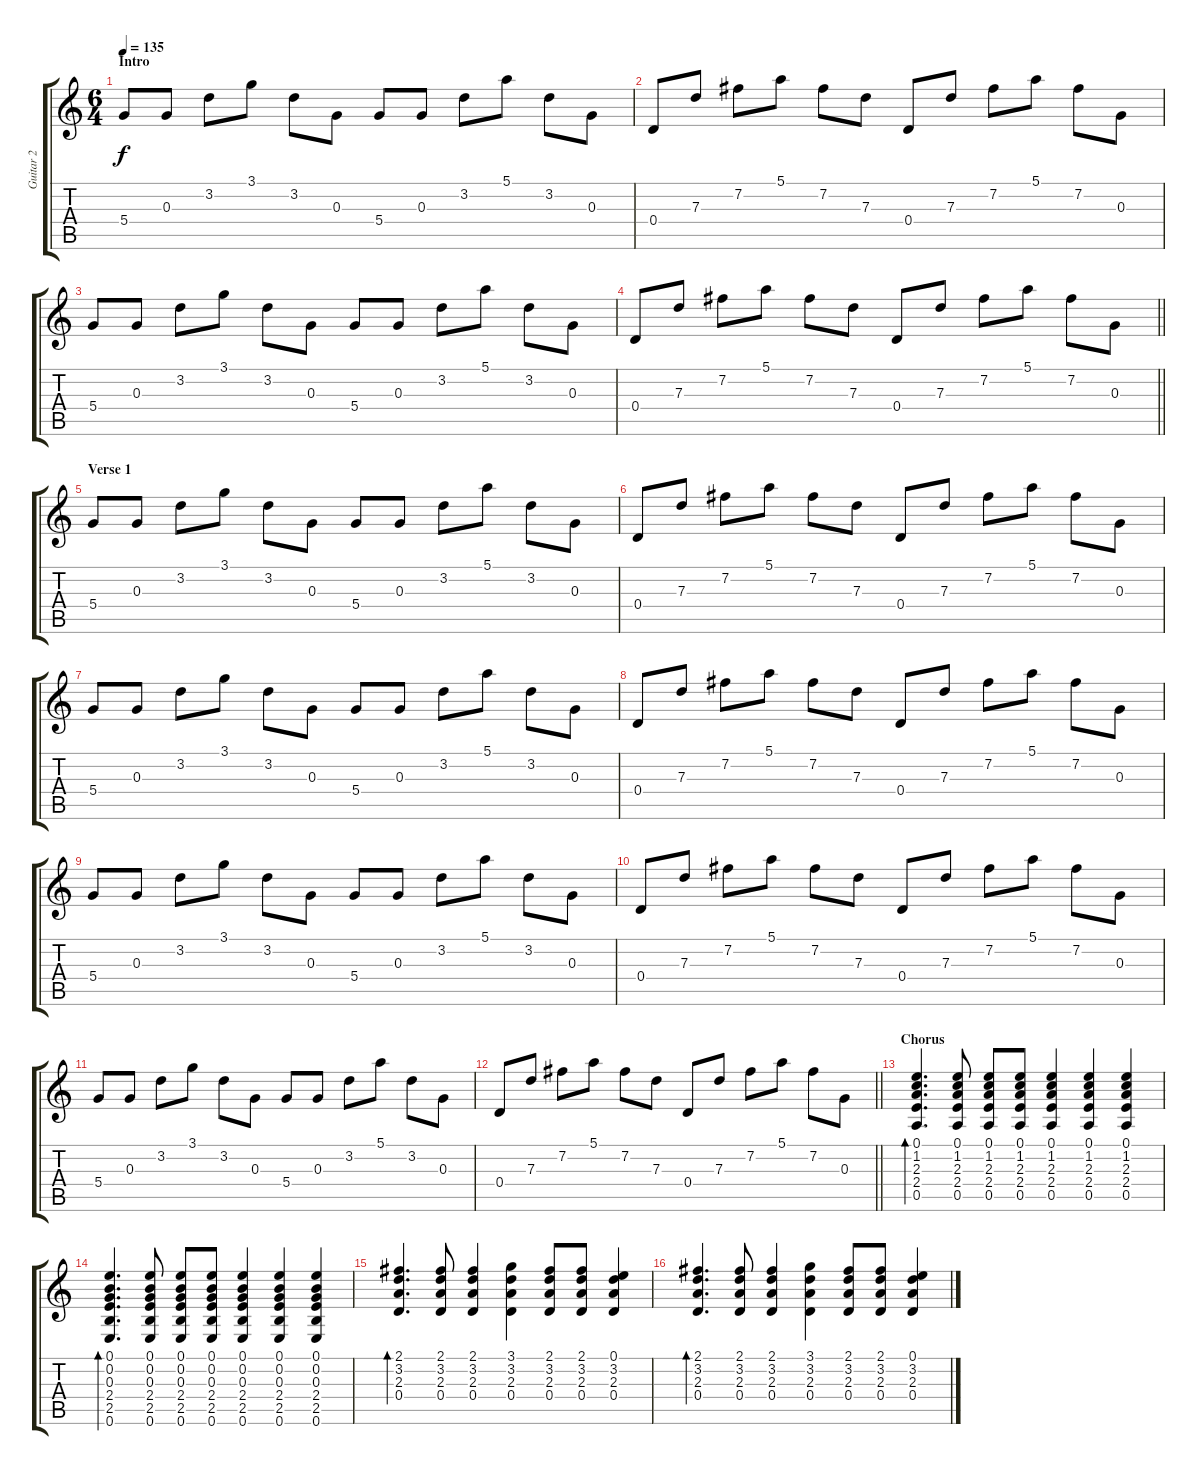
\track ("Guitar 2" "Guitar 2") {instrument acousticguitarsteel}
\staff {score tabs}
\tuning (E4 B3 G3 D3 A2 E2) {hide}
\ts (6 4)
\section ("" "Intro")
\tempo 135
\clef g2
\ks c
5.4.8{dy f instrument acousticguitarsteel} 0.3.8 3.2.8 3.1.8 3.2.8 0.3.8 5.4.8 0.3.8 3.2.8 5.1.8 3.2.8 0.3.8 |
0.4.8 7.3.8 7.2.8 5.1.8 7.2.8 7.3.8 0.4.8 7.3.8 7.2.8 5.1.8 7.2.8 0.3.8 |
5.4.8 0.3.8 3.2.8 3.1.8 3.2.8 0.3.8 5.4.8 0.3.8 3.2.8 5.1.8 3.2.8 0.3.8 |
\barLineRight lightlight
0.4.8 7.3.8 7.2.8 5.1.8 7.2.8 7.3.8 0.4.8 7.3.8 7.2.8 5.1.8 7.2.8 0.3.8 |
\section ("" "Verse 1")
5.4.8 0.3.8 3.2.8 3.1.8 3.2.8 0.3.8 5.4.8 0.3.8 3.2.8 5.1.8 3.2.8 0.3.8 |
0.4.8 7.3.8 7.2.8 5.1.8 7.2.8 7.3.8 0.4.8 7.3.8 7.2.8 5.1.8 7.2.8 0.3.8 |
5.4.8 0.3.8 3.2.8 3.1.8 3.2.8 0.3.8 5.4.8 0.3.8 3.2.8 5.1.8 3.2.8 0.3.8 |
0.4.8 7.3.8 7.2.8 5.1.8 7.2.8 7.3.8 0.4.8 7.3.8 7.2.8 5.1.8 7.2.8 0.3.8 |
5.4.8 0.3.8 3.2.8 3.1.8 3.2.8 0.3.8 5.4.8 0.3.8 3.2.8 5.1.8 3.2.8 0.3.8 |
0.4.8 7.3.8 7.2.8 5.1.8 7.2.8 7.3.8 0.4.8 7.3.8 7.2.8 5.1.8 7.2.8 0.3.8 |
5.4.8 0.3.8 3.2.8 3.1.8 3.2.8 0.3.8 5.4.8 0.3.8 3.2.8 5.1.8 3.2.8 0.3.8 |
\barLineRight lightlight
0.4.8 7.3.8 7.2.8 5.1.8 7.2.8 7.3.8 0.4.8 7.3.8 7.2.8 5.1.8 7.2.8 0.3.8 |
\section ("" "Chorus")
(0.1 1.2 2.3 2.4 0.5).4{d bd 120} (0.1 1.2 2.3 2.4 0.5).8 (0.1 1.2 2.3 2.4 0.5).8 (0.1 1.2 2.3 2.4 0.5).8 (0.1 1.2 2.3 2.4 0.5).4 (0.1 1.2 2.3 2.4 0.5).4 (0.1 1.2 2.3 2.4 0.5).4 |
(0.1 0.2 0.3 2.4 2.5 0.6).4{d bd 120} (0.1 0.2 0.3 2.4 2.5 0.6).8 (0.1 0.2 0.3 2.4 2.5 0.6).8 (0.1 0.2 0.3 2.4 2.5 0.6).8 (0.1 0.2 0.3 2.4 2.5 0.6).4 (0.1 0.2 0.3 2.4 2.5 0.6).4 (0.1 0.2 0.3 2.4 2.5 0.6).4 |
(2.1 3.2 2.3 0.4).4{d bd 120} (2.1 3.2 2.3 0.4).8 (2.1 3.2 2.3 0.4).4 (3.1 3.2 2.3 0.4).4 (2.1 3.2 2.3 0.4).8 (2.1 3.2 2.3 0.4).8 (0.1 3.2 2.3 0.4).4 |
(2.1 3.2 2.3 0.4).4{d bd 120} (2.1 3.2 2.3 0.4).8 (2.1 3.2 2.3 0.4).4 (3.1 3.2 2.3 0.4).4 (2.1 3.2 2.3 0.4).8 (2.1 3.2 2.3 0.4).8 (0.1 3.2 2.3 0.4).4
